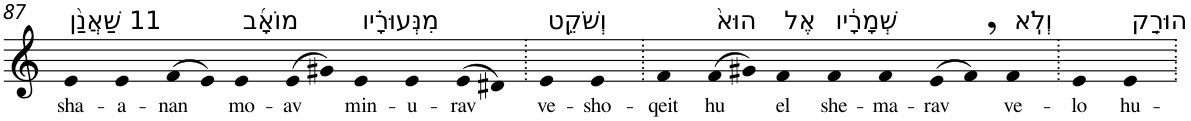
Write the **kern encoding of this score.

**kern	**text
*part1	*part1
*staff1	*staff1
*I"Piano	*
*I'Pno	*
!!LO:PB:g=z
*clefG2	*
*k[]	*
=87	=87
!LO:TX:a:t=11 שַׁאֲנַ֨ן	!
!	!LO:LY:b
4e	sha-
!	!LO:LY:b
4e	-a-
!	!LO:LY:b
(>8f	-nan
8e)	.
!LO:TX:a:t=מוֹאָ֜ב	!
!	!LO:LY:b
4e	mo-
!	!LO:LY:b
(>8e	-av
8g#X)	.
!LO:TX:a:t=מִנְּעוּרָ֗יו	!
!	!LO:LY:b
4e	min-
!	!LO:LY:b
4e	-u-
!	!LO:LY:b
(>8e	-rav
8d#X)	.
=88.	=88.
!LO:TX:a:t=וְשֹׁקֵ֥ט	!
!	!LO:LY:b
4e	ve-
!	!LO:LY:b
4e	-sho-
=89.	=89.
!	!LO:LY:b
4f	-qeit
!LO:TX:a:t=הוּא֙	!
!	!LO:LY:b
(>8f	hu
8g#X)	.
!LO:TX:a:t=אֶל	!
!	!LO:LY:b
4f	el
!LO:TX:a:t=שְׁמָרָ֔יו	!
!	!LO:LY:b
4f	she-
!	!LO:LY:b
4f	-ma-
!	!LO:LY:b
(>8e	-rav
8f,)	.
!LO:TX:a:t=וְלֹֽא	!
!	!LO:LY:b
4f	ve-
=90.	=90.
!	!LO:LY:b
4e	-lo
!LO:TX:a:t=הוּרַ֤ק	!
!	!LO:LY:b
4e	hu-
=.	=.
*-	*-
